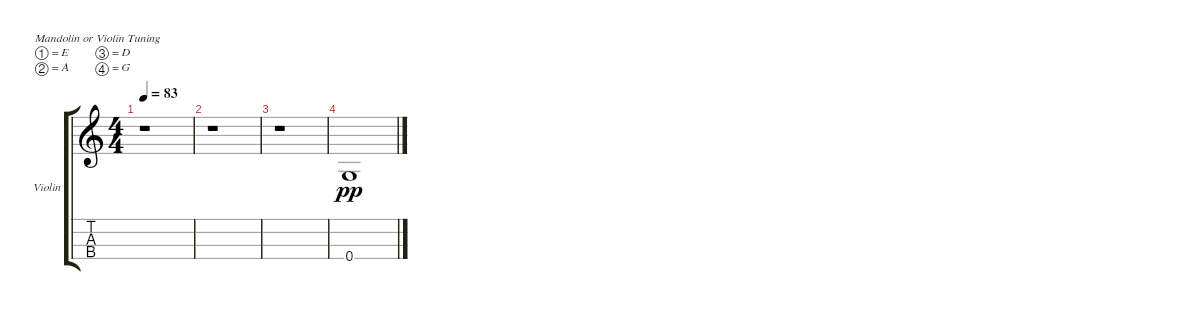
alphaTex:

\bracketExtendMode groupsimilarinstruments
\firstSystemTrackNameOrientation horizontal
\otherSystemsTrackNameOrientation horizontal
\chordDiagramsInScore
\track ("Violin" "Violin") {instrument violin}
\staff {score tabs}
\tuning (E5 A4 D4 G3)
\ts (4 4)
\tempo 83
\clef g2
\ks c
r.1{dy pp} |
r.1 |
r.1 |
0.4.1
